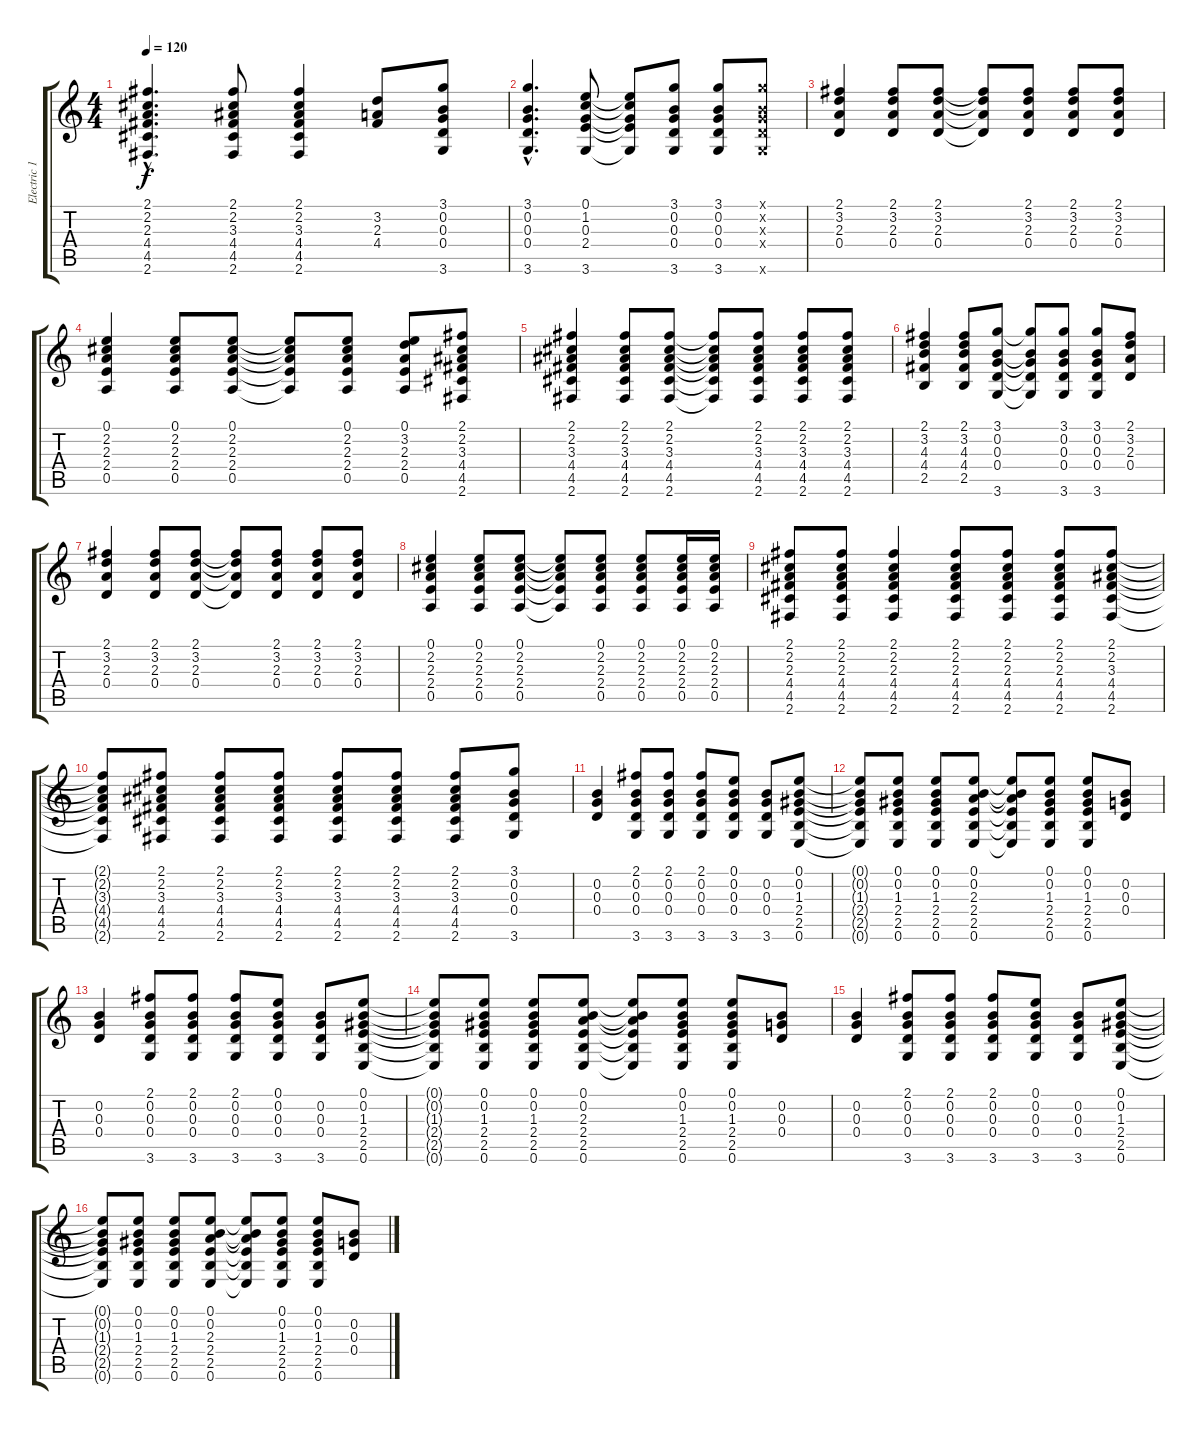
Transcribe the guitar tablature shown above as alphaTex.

\track ("Electric 12-String" "Electric 1") {instrument electricguitarclean}
\staff {score tabs}
\tuning (E4 B3 G3 D3 A2 E2) {hide}
\ts (4 4)
\tempo 120
\clef g2
\ks c
(2.1{hac} 2.2{hac} 2.3{hac} 4.4{hac} 4.5{hac} 2.6{hac}).4{d dy f} (2.1 2.2 3.3 4.4 4.5 2.6).8 (2.1 2.2 3.3 4.4 4.5 2.6).4 (3.2 2.3 4.4).8 (3.1 0.2 0.3 0.4 3.6).8 |
(3.1{hac} 0.2{hac} 0.3{hac} 0.4{hac} 3.6{hac}).4{d} (0.1 1.2 0.3 2.4 3.6).8 (0.1{t} 1.2{t} 0.3{t} 2.4{t} 3.6{t}).8 (3.1 0.2 0.3 0.4 3.6).8 (3.1 0.2 0.3 0.4 3.6).8 (3.1{x} 0.2{x} 0.3{x} 0.4{x} 3.6{x}).8 |
(2.1 3.2 2.3 0.4).4 (2.1 3.2 2.3 0.4).8 (2.1 3.2 2.3 0.4).8 (2.1{t} 3.2{t} 2.3{t} 0.4{t}).8 (2.1 3.2 2.3 0.4).8 (2.1 3.2 2.3 0.4).8 (2.1 3.2 2.3 0.4).8 |
(0.1 2.2 2.3 2.4 0.5).4 (0.1 2.2 2.3 2.4 0.5).8 (0.1 2.2 2.3 2.4 0.5).8 (0.1{t} 2.2{t} 2.3{t} 2.4{t} 0.5{t}).8 (0.1 2.2 2.3 2.4 0.5).8 (0.1 3.2 2.3 2.4 0.5).8 (2.1 2.2 3.3 4.4 4.5 2.6).8 |
(2.1 2.2 3.3 4.4 4.5 2.6).4 (2.1 2.2 3.3 4.4 4.5 2.6).8 (2.1 2.2 3.3 4.4 4.5 2.6).8 (2.1{t} 2.2{t} 3.3{t} 4.4{t} 4.5{t} 2.6{t}).8 (2.1 2.2 3.3 4.4 4.5 2.6).8 (2.1 2.2 3.3 4.4 4.5 2.6).8 (2.1 2.2 3.3 4.4 4.5 2.6).8 |
(2.1 3.2 4.3 4.4 2.5).4 (2.1 3.2 4.3 4.4 2.5).8 (3.1 0.2 0.3 0.4 3.6).8 (3.1{t} 0.2{t} 0.3{t} 0.4{t} 3.6{t}).8 (3.1 0.2 0.3 0.4 3.6).8 (3.1 0.2 0.3 0.4 3.6).8 (2.1 3.2 2.3 0.4).8 |
(2.1 3.2 2.3 0.4).4 (2.1 3.2 2.3 0.4).8 (2.1 3.2 2.3 0.4).8 (2.1{t} 3.2{t} 2.3{t} 0.4{t}).8 (2.1 3.2 2.3 0.4).8 (2.1 3.2 2.3 0.4).8 (2.1 3.2 2.3 0.4).8 |
(0.1 2.2 2.3 2.4 0.5).4 (0.1 2.2 2.3 2.4 0.5).8 (0.1 2.2 2.3 2.4 0.5).8 (0.1{t} 2.2{t} 2.3{t} 2.4{t} 0.5{t}).8 (0.1 2.2 2.3 2.4 0.5).8 (0.1 2.2 2.3 2.4 0.5).8 (0.1 2.2 2.3 2.4 0.5).16 (0.1 2.2 2.3 2.4 0.5).16 |
(2.1 2.2 2.3 4.4 4.5 2.6).8 (2.1 2.2 2.3 4.4 4.5 2.6).8 (2.1 2.2 2.3 4.4 4.5 2.6).4 (2.1 2.2 2.3 4.4 4.5 2.6).8 (2.1 2.2 2.3 4.4 4.5 2.6).8 (2.1 2.2 2.3 4.4 4.5 2.6).8 (2.1 2.2 3.3 4.4 4.5 2.6).8 |
(2.1{t} 2.2{t} 3.3{t} 4.4{t} 4.5{t} 2.6{t}).8 (2.1 2.2 3.3 4.4 4.5 2.6).8 (2.1 2.2 3.3 4.4 4.5 2.6).8 (2.1 2.2 3.3 4.4 4.5 2.6).8 (2.1 2.2 3.3 4.4 4.5 2.6).8 (2.1 2.2 3.3 4.4 4.5 2.6).8 (2.1 2.2 3.3 4.4 4.5 2.6).8 (3.1 0.2 0.3 0.4 3.6).8 |
(0.2 0.3 0.4).4 (2.1 0.2 0.3 0.4 3.6).8 (2.1 0.2 0.3 0.4 3.6).8 (2.1 0.2 0.3 0.4 3.6).8 (0.1 0.2 0.3 0.4 3.6).8 (0.2 0.3 0.4 3.6).8 (0.1 0.2 1.3 2.4 2.5 0.6).8 |
(0.1{t} 0.2{t} 1.3{t} 2.4{t} 2.5{t} 0.6{t}).8 (0.1 0.2 1.3 2.4 2.5 0.6).8 (0.1 0.2 1.3 2.4 2.5 0.6).8 (0.1 0.2 2.3 2.4 2.5 0.6).8 (0.1{t} 0.2{t} 2.3{t} 2.4{t} 2.5{t} 0.6{t}).8 (0.1 0.2 1.3 2.4 2.5 0.6).8 (0.1 0.2 1.3 2.4 2.5 0.6).8 (0.2 0.3 0.4).8 |
(0.2 0.3 0.4).4 (2.1 0.2 0.3 0.4 3.6).8 (2.1 0.2 0.3 0.4 3.6).8 (2.1 0.2 0.3 0.4 3.6).8 (0.1 0.2 0.3 0.4 3.6).8 (0.2 0.3 0.4 3.6).8 (0.1 0.2 1.3 2.4 2.5 0.6).8 |
(0.1{t} 0.2{t} 1.3{t} 2.4{t} 2.5{t} 0.6{t}).8 (0.1 0.2 1.3 2.4 2.5 0.6).8 (0.1 0.2 1.3 2.4 2.5 0.6).8 (0.1 0.2 2.3 2.4 2.5 0.6).8 (0.1{t} 0.2{t} 2.3{t} 2.4{t} 2.5{t} 0.6{t}).8 (0.1 0.2 1.3 2.4 2.5 0.6).8 (0.1 0.2 1.3 2.4 2.5 0.6).8 (0.2 0.3 0.4).8 |
(0.2 0.3 0.4).4 (2.1 0.2 0.3 0.4 3.6).8 (2.1 0.2 0.3 0.4 3.6).8 (2.1 0.2 0.3 0.4 3.6).8 (0.1 0.2 0.3 0.4 3.6).8 (0.2 0.3 0.4 3.6).8 (0.1 0.2 1.3 2.4 2.5 0.6).8 |
(0.1{t} 0.2{t} 1.3{t} 2.4{t} 2.5{t} 0.6{t}).8 (0.1 0.2 1.3 2.4 2.5 0.6).8 (0.1 0.2 1.3 2.4 2.5 0.6).8 (0.1 0.2 2.3 2.4 2.5 0.6).8 (0.1{t} 0.2{t} 2.3{t} 2.4{t} 2.5{t} 0.6{t}).8 (0.1 0.2 1.3 2.4 2.5 0.6).8 (0.1 0.2 1.3 2.4 2.5 0.6).8 (0.2 0.3 0.4).8
